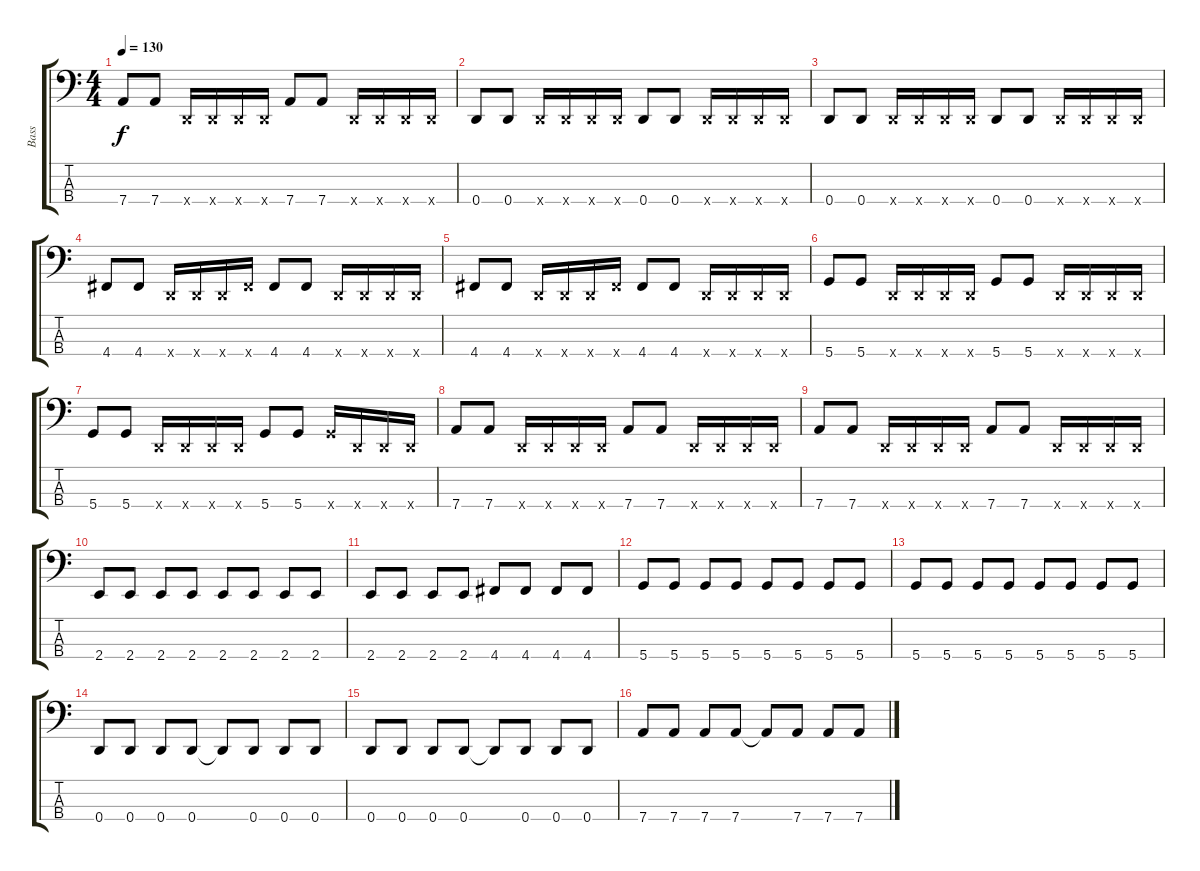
\track ("Bass" "Bass") {instrument electricbasspick}
\staff {score tabs}
\tuning (G2 D2 A1 D1) {hide}
\ts (4 4)
\tempo 130
\clef f4
\ks c
7.4.8{dy f} 7.4.8 0.4{x}.16 0.4{x}.16 0.4{x}.16 0.4{x}.16 7.4.8 7.4.8 0.4{x}.16 0.4{x}.16 0.4{x}.16 0.4{x}.16 |
0.4.8 0.4.8 0.4{x}.16 0.4{x}.16 0.4{x}.16 0.4{x}.16 0.4.8 0.4.8 0.4{x}.16 0.4{x}.16 0.4{x}.16 0.4{x}.16 |
0.4.8 0.4.8 0.4{x}.16 0.4{x}.16 0.4{x}.16 0.4{x}.16 0.4.8 0.4.8 0.4{x}.16 0.4{x}.16 0.4{x}.16 0.4{x}.16 |
4.4.8 4.4.8 0.4{x}.16 0.4{x}.16 0.4{x}.16 4.4{x}.16 4.4.8 4.4.8 0.4{x}.16 0.4{x}.16 0.4{x}.16 0.4{x}.16 |
4.4.8 4.4.8 0.4{x}.16 0.4{x}.16 0.4{x}.16 4.4{x}.16 4.4.8 4.4.8 0.4{x}.16 0.4{x}.16 0.4{x}.16 0.4{x}.16 |
5.4.8 5.4.8 0.4{x}.16 0.4{x}.16 0.4{x}.16 0.4{x}.16 5.4.8 5.4.8 0.4{x}.16 0.4{x}.16 0.4{x}.16 0.4{x}.16 |
5.4.8 5.4.8 0.4{x}.16 0.4{x}.16 0.4{x}.16 0.4{x}.16 5.4.8 5.4.8 5.4{x}.16 0.4{x}.16 0.4{x}.16 0.4{x}.16 |
7.4.8 7.4.8 0.4{x}.16 0.4{x}.16 0.4{x}.16 0.4{x}.16 7.4.8 7.4.8 0.4{x}.16 0.4{x}.16 0.4{x}.16 0.4{x}.16 |
7.4.8 7.4.8 0.4{x}.16 0.4{x}.16 0.4{x}.16 0.4{x}.16 7.4.8 7.4.8 0.4{x}.16 0.4{x}.16 0.4{x}.16 0.4{x}.16 |
2.4.8 2.4.8 2.4.8 2.4.8 2.4.8 2.4.8 2.4.8 2.4.8 |
2.4.8 2.4.8 2.4.8 2.4.8 4.4.8 4.4.8 4.4.8 4.4.8 |
5.4.8 5.4.8 5.4.8 5.4.8 5.4.8 5.4.8 5.4.8 5.4.8 |
5.4.8 5.4.8 5.4.8 5.4.8 5.4.8 5.4.8 5.4.8 5.4.8 |
0.4.8 0.4.8 0.4.8 0.4.8 0.4{t}.8 0.4.8 0.4.8 0.4.8 |
0.4.8 0.4.8 0.4.8 0.4.8 0.4{t}.8 0.4.8 0.4.8 0.4.8 |
7.4.8 7.4.8 7.4.8 7.4.8 7.4{t}.8 7.4.8 7.4.8 7.4.8
